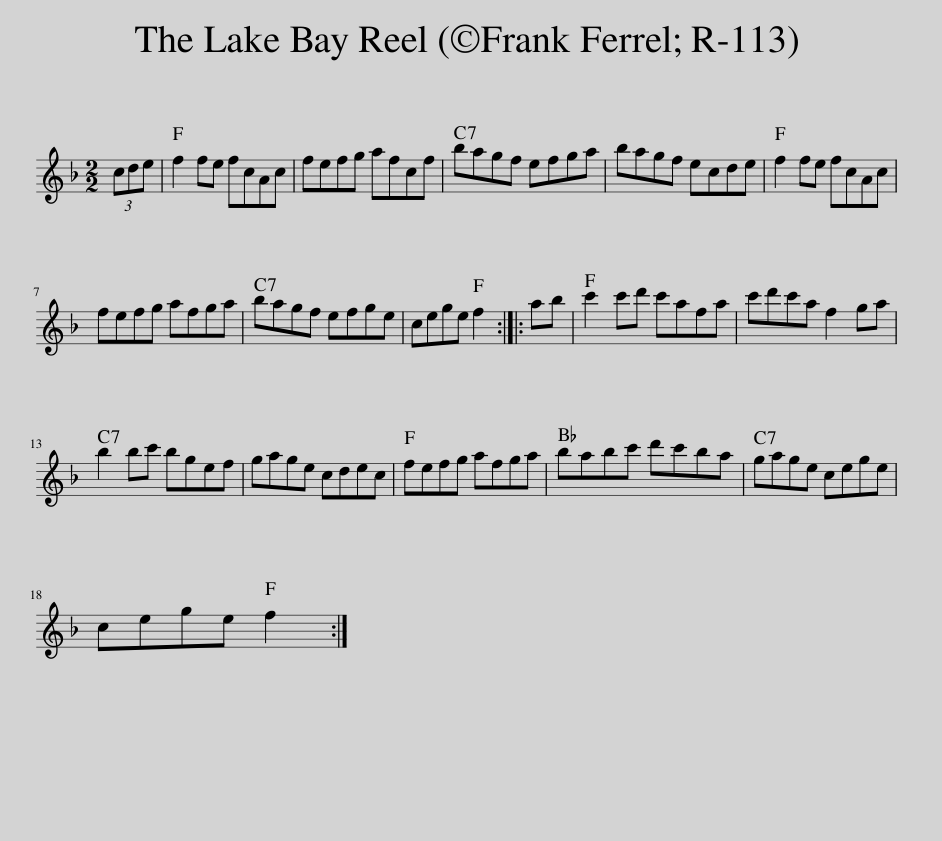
X:1
L:1/8
M:2/2
I:linebreak $
K:F
V:1 treble
V:1
 (3cde | f2 fe fcAc | fefg afcf | bagf efga | bagf ecde | %5
 f2 fe fcAc |$ fefg afga | bagf efge | cege f2 :: ab | %10
 c'2 c'd' c'afa | c'd'c'a f2 ga |$ b2 bc' bgef | gage cdec | fefg afga | %15
 babc' d'c'ba | gage cege |$ cege f2 :| %18
